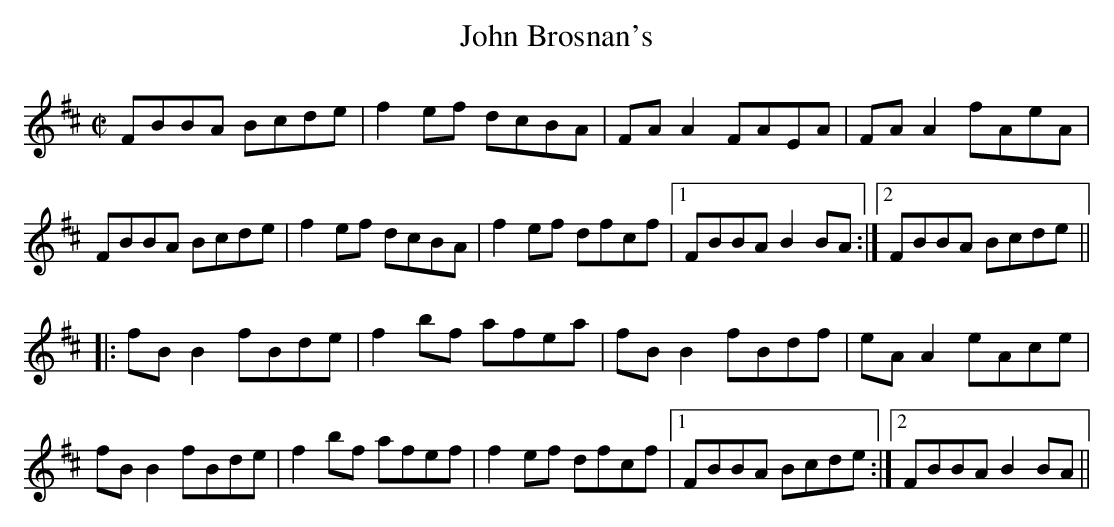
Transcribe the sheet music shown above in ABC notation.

X:1
T:John Brosnan's
M:C|
K:Bm
FBBA Bcde|f2ef dcBA|FAA2 FAEA|FAA2 fAeA|
FBBA Bcde|f2ef dcBA|f2ef dfcf|1 FBBA B2BA:|2 FBBA Bcde||
|:fBB2 fBde|f2bf afea|fBB2 fBdf|eAA2 eAce|
fBB2 fBde|f2bf afef|f2ef dfcf|1 FBBA Bcde:|2 FBBA B2BA||
